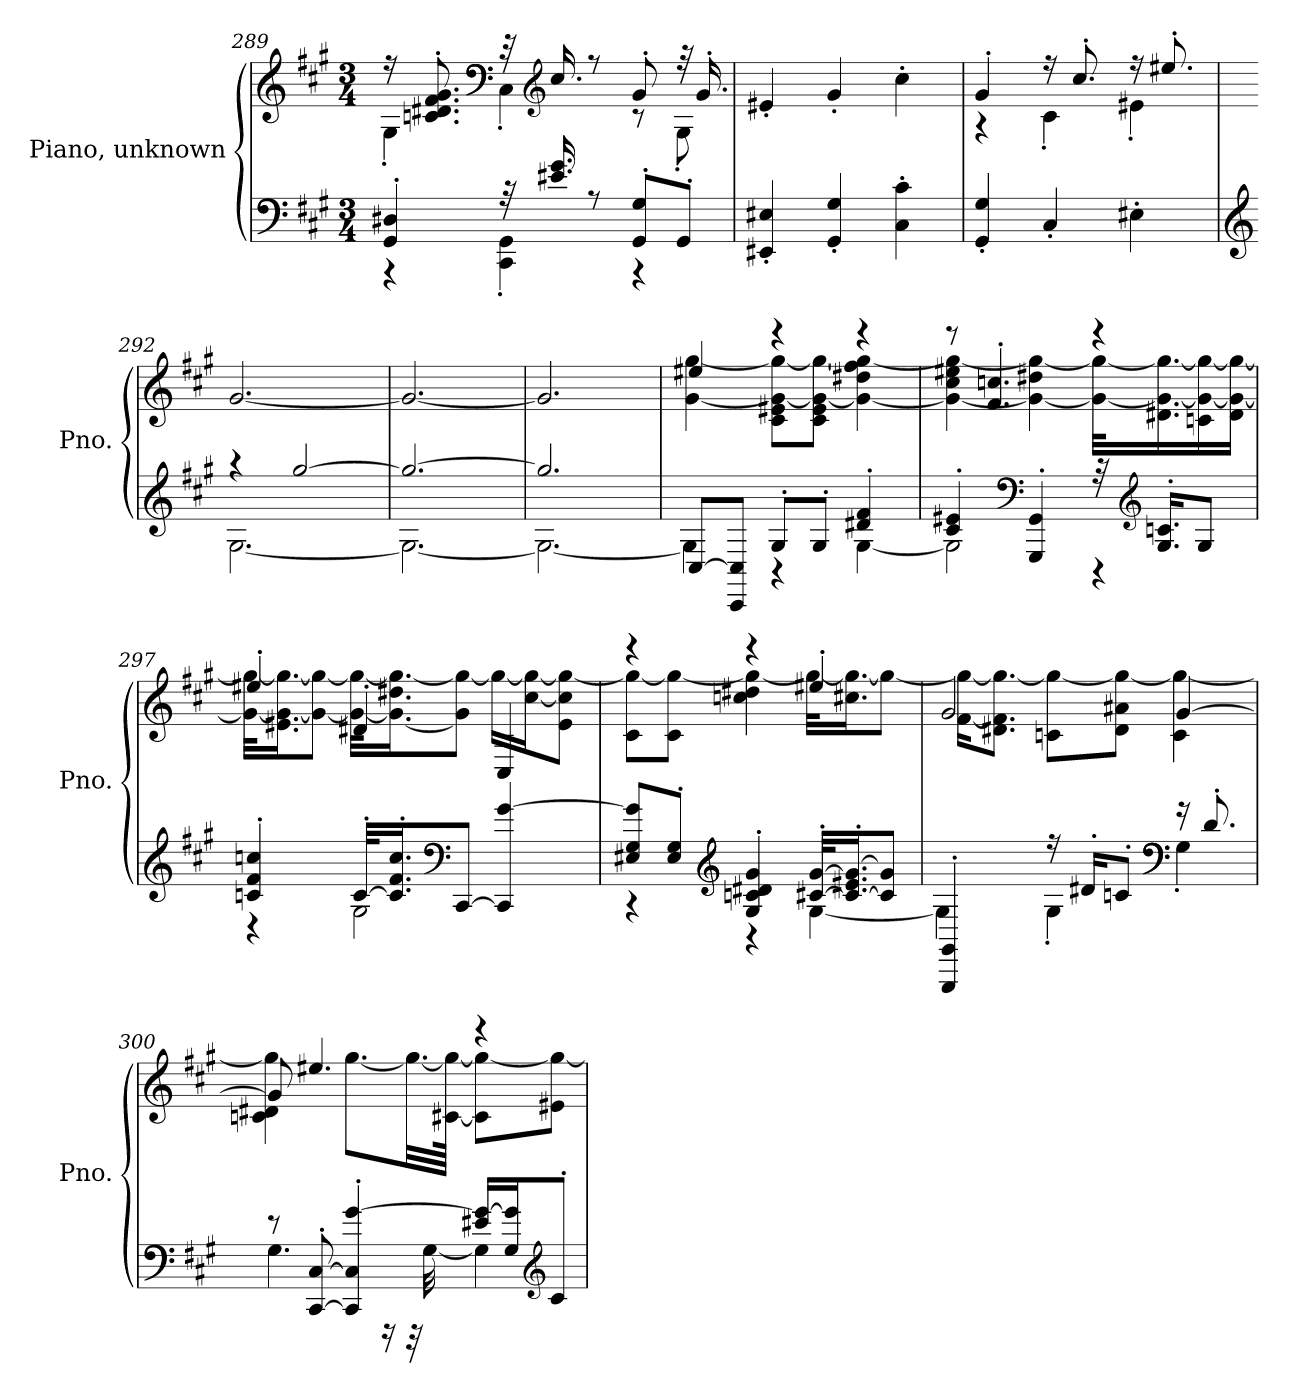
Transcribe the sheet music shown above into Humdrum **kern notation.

**kern	**kern
*part1	*part1
*staff2	*staff1
*I"Piano, unknown	*
*I'Pno.	*
*clefF4	*clefG2
*k[f#c#g#]	*k[f#c#g#]
*M3/4	*M3/4
=289	=289
*^	*^
4GG#/' 4D#X/'	4r	16r	4G#'\
.	.	8.cn/' 8.d#X/' 8.f#/' 8.g#/'	.
*	*	*clefF4	*
32r	4CC#\' 4GG#\'	32r	4C#'\
*	*	*clefG2	*
16.e#X/ 16.g#/	.	16.cc#/	.
8r	.	8r	.
8GG#/' 8G#/'L	4r	8g#'/	8r
8GG#'/J	.	32r	8G#'\
.	.	16.g#'/	.
*v	*v	*	*
*	*v	*v
=290	=290
4EE#X/' 4E#X/'	4e#X'/
4GG#/' 4G#/'	4g#'/
4C#\' 4c#\'	4cc#'\
=291	=291
*	*^
4GG#/' 4G#/'	4g#'/	4r
4C#'/	16r	4c#'\
.	8.cc#'/	.
4E#X'\	16r	4e#X'\
.	8.ee#X'/	.
*	*v	*v
!!LO:PB:g=z
=292	=292
*clefG2	*
*^	*
4r	[2.G#\	[2.g#/
[2gg#/	.	.
=293	=293	=293
2.gg#/_	2.G#\_	2.g#/_
=294	=294	=294
2.gg#/]	2.G#\_	2.g#/]
=295	=295	=295
*	*	*^
[8C#/L	4G#\]	4ee#X/	[4g#\ [4gg#\
8CC#/ 8C#/]J	.	.	.
8G#'/L	4r	4r	8c#\ 8e#X\ 8g#\_ 8gg#\_L
8G#'/J	.	.	8c#\ 8e#\ 8g#\_ 8gg#\_J
4d#X/' 4f#/'	[4G#\	4r	4g#\_ 4dd#X\ 4ff#\ 4gg#\_
=296	=296	=296	=296
4c#/' 4e#X/'	2G#\]	8r	4g#\_ 4cc#\ 4ee#X\ 4gg#\_
.	.	4.f#/' 4.ccn/'	.
*clefF4	*	*	*
4GGG#/' 4GG#/'	.	.	4g#\_ 4dd#X\ 4gg#\_
32r	4r	4r	32g#\_ 32gg#\_KLL
*clefG2	*	*	*
16.G#/' 16.cn/'KL	.	.	16.d#X\ 16.g#\_ 16.gg#\_
8G#/J	.	.	16cn\ 16g#\_ 16gg#\_
.	.	.	16d#\ 16g#\_ 16gg#\_JJ
!!LO:LB:g=z	!!
=297	=297	=297	=297
4cn/' 4f#/' 4ccn/'	4r	4ee#X'/	32g#\_ 32gg#\_KLL
.	.	.	16.e#X\ 16.g#\_ 16.gg#\_J
.	.	.	8g#\_ 8gg#\_J
[32c'/KLL	2G#\	4d#X'/	32g#\_ 32gg#\_KLL
16.c/]' 16.f#/' 16.cc/'J	.	.	16.g#\_ 16.dd#X\ 16.gg#\_J
*clefF4	*	*	*
[8CC#/J	.	.	8g#\] 8gg#\_J
4CC#/] [4g#/	.	4C#/	16gg#\LL_
.	.	.	[16cc#\ 16gg#\_J
.	.	.	8e#\ 8cc#\] 8gg#\_J
=298	=298	=298	=298
8E#X/ 8G#/ 8g#/]L	4r	4r	8c#\ 8gg#\_L
8E#/' 8G#/'J	.	.	8c#\ 8gg#\_J
*clefG2	*	*	*
4G#/' 4cn/' 4d#X/' 4g#/'	4r	4r	4ccn\ 4dd#X\ 4gg#\_
[32c#X/' [32g#/'KLL	[4G#\	4ee#X'/	32gg#\KLL_
16.c#/_' 16.e#X/' 16.g#/_'J	.	.	16.cc#X\ 16.gg#\_J
8c#/] 8g#/]J	.	.	8gg#\J_
!!LO:LB:g=z	!!
=299	=299	=299	=299
4GGG#/' 4GG#/'	4G#\]	2g#/	[16f#\ 16gg#\_KL
.	.	.	8.d#X\ 8.f#\] 8.gg#\_J
16r	4G#'\	.	8cn\ 8gg#\_L
16d#X'/KL	.	.	.
8cn'/J	.	.	8d#\ 8a#X\ 8gg#\_J
*clefF4	*	*	*
16r	4G#'\	[4g#/	4c\ 4gg#\_
8.d#'/	.	.	.
=300	=300	=300	=300
8r	4.G#\	8g#/]	4cn\ 4d#X\ 4gg#\]
[8CC#/' [8C#/'	.	4.ee#X/	.
4CC#/]' 4C#/]' [4g#/'	.	.	[8.gg#\L
.	16r	.	.
.	32r	.	32.gg#\LL_
.	[32G#\	.	.
.	.	.	[64c#X\ 64gg#\_JJJk
16e#X/ 16g#/_LL	4G#\]	4r	8c#\] 8gg#\_L
16G#/ 16g#/]J	.	.	.
*clefG2	*	*	*
8c#'/J	.	.	8e#X\ 8gg#\_J
*v	*v	*	*
*	*v	*v
=	=
*-	*-
